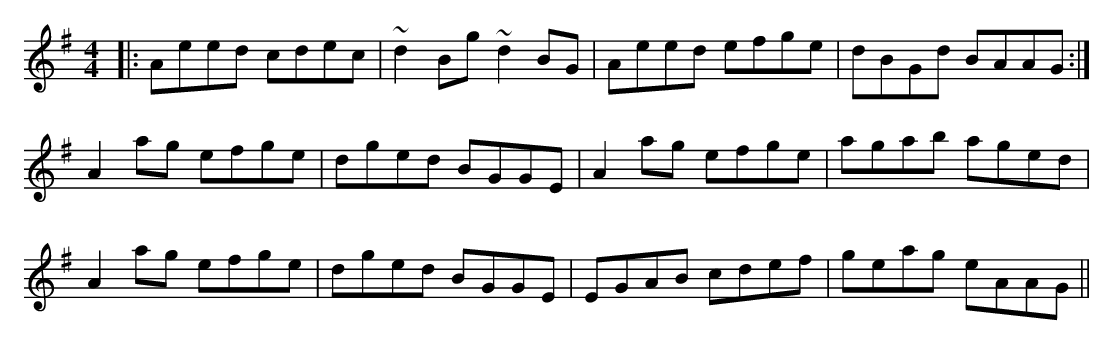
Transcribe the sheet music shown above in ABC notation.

X:1
M:4/4
K:Ador
|: Aeed cdec | ~d2 Bg ~d2 BG | Aeed efge | dBGd BAAG :|
A2 ag efge | dged BGGE | A2 ag efge | agab aged |
A2 ag efge | dged BGGE | EGAB cdef | geag eAAG ||
